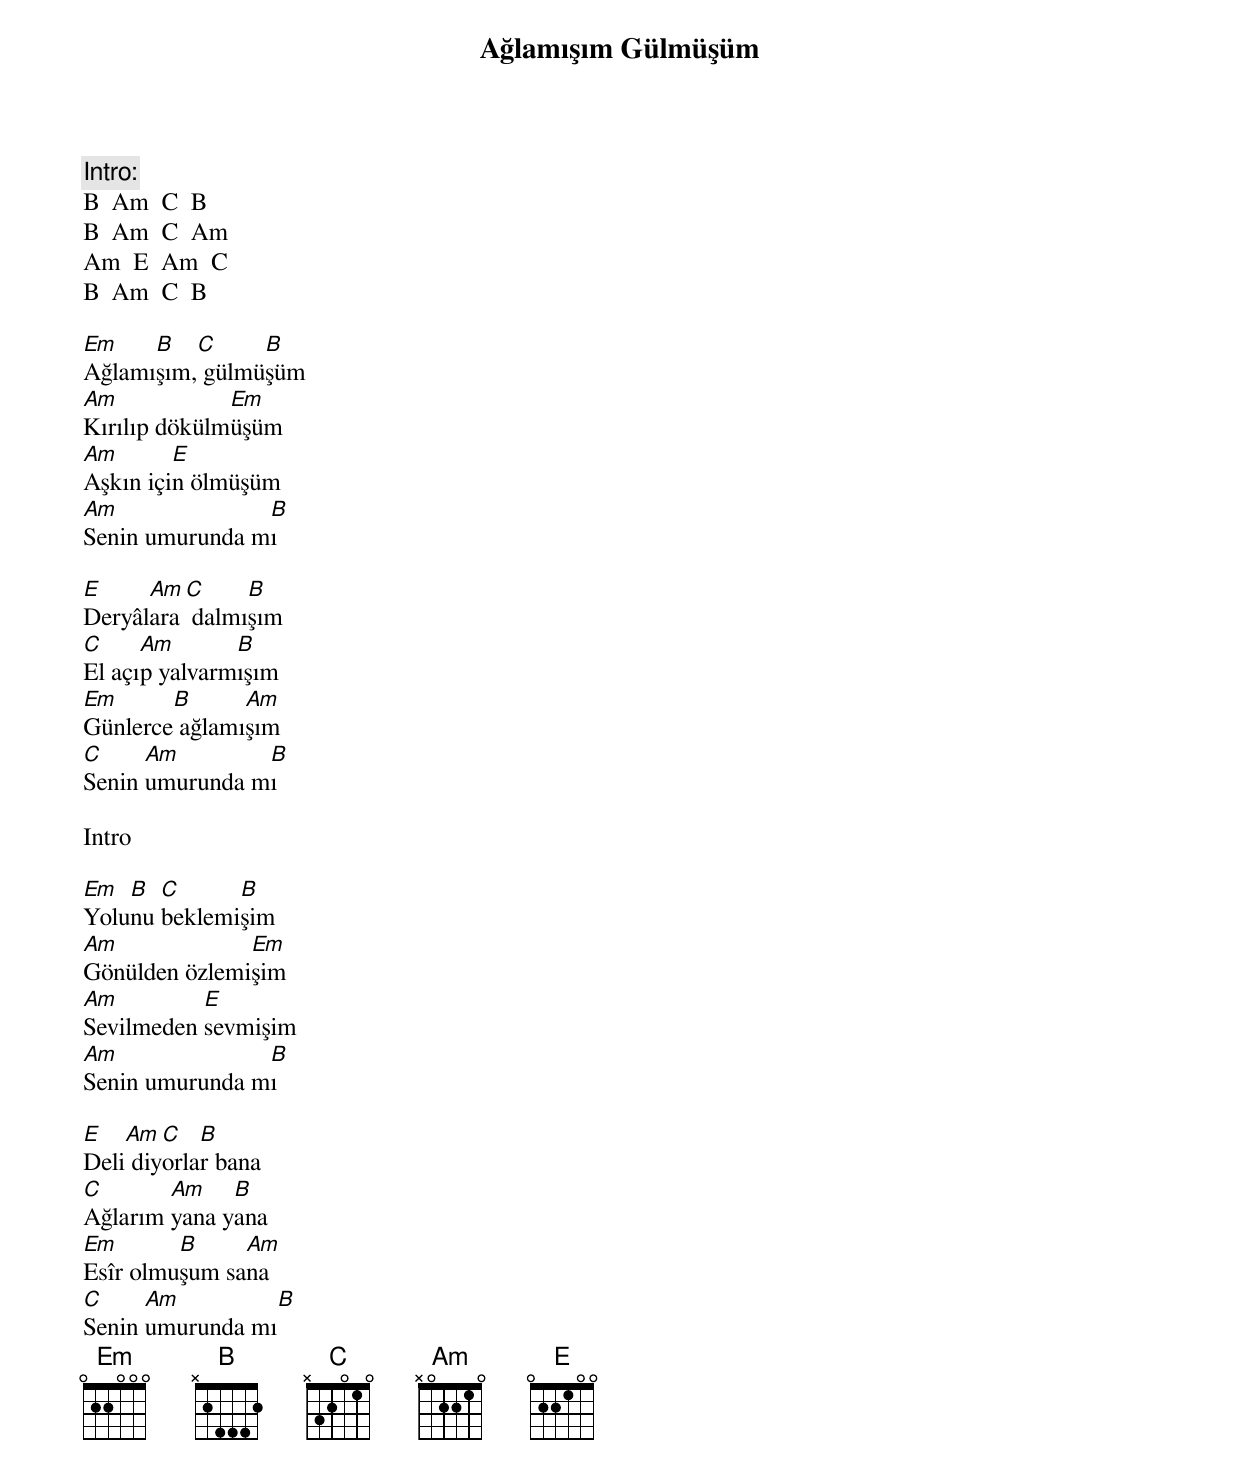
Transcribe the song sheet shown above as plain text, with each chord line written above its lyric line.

{title: Ağlamışım Gülmüşüm}
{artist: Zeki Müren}

Intro:
B  Am  C  B
B  Am  C  Am
Am  E  Am  C
B  Am  C  B

Em    B   C     B
Ağlamışım, gülmüşüm
Am            Em
Kırılıp dökülmüşüm
Am       E
Aşkın için ölmüşüm
Am              B
Senin umurunda mı

E     Am C     B
Deryâlara dalmışım
C     Am       B
El açıp yalvarmışım
Em      B      Am
Günlerce ağlamışım
C     Am        B
Senin umurunda mı

Intro

Em  B  C      B
Yolunu beklemişim
Am             Em
Gönülden özlemişim
Am         E
Sevilmeden sevmişim
Am              B
Senin umurunda mı

E   Am  C   B
Deli diyorlar bana
C       Am    B
Ağlarım yana yana
Em       B     Am
Esîr olmuşum sana
C     Am         B
Senin umurunda mı
